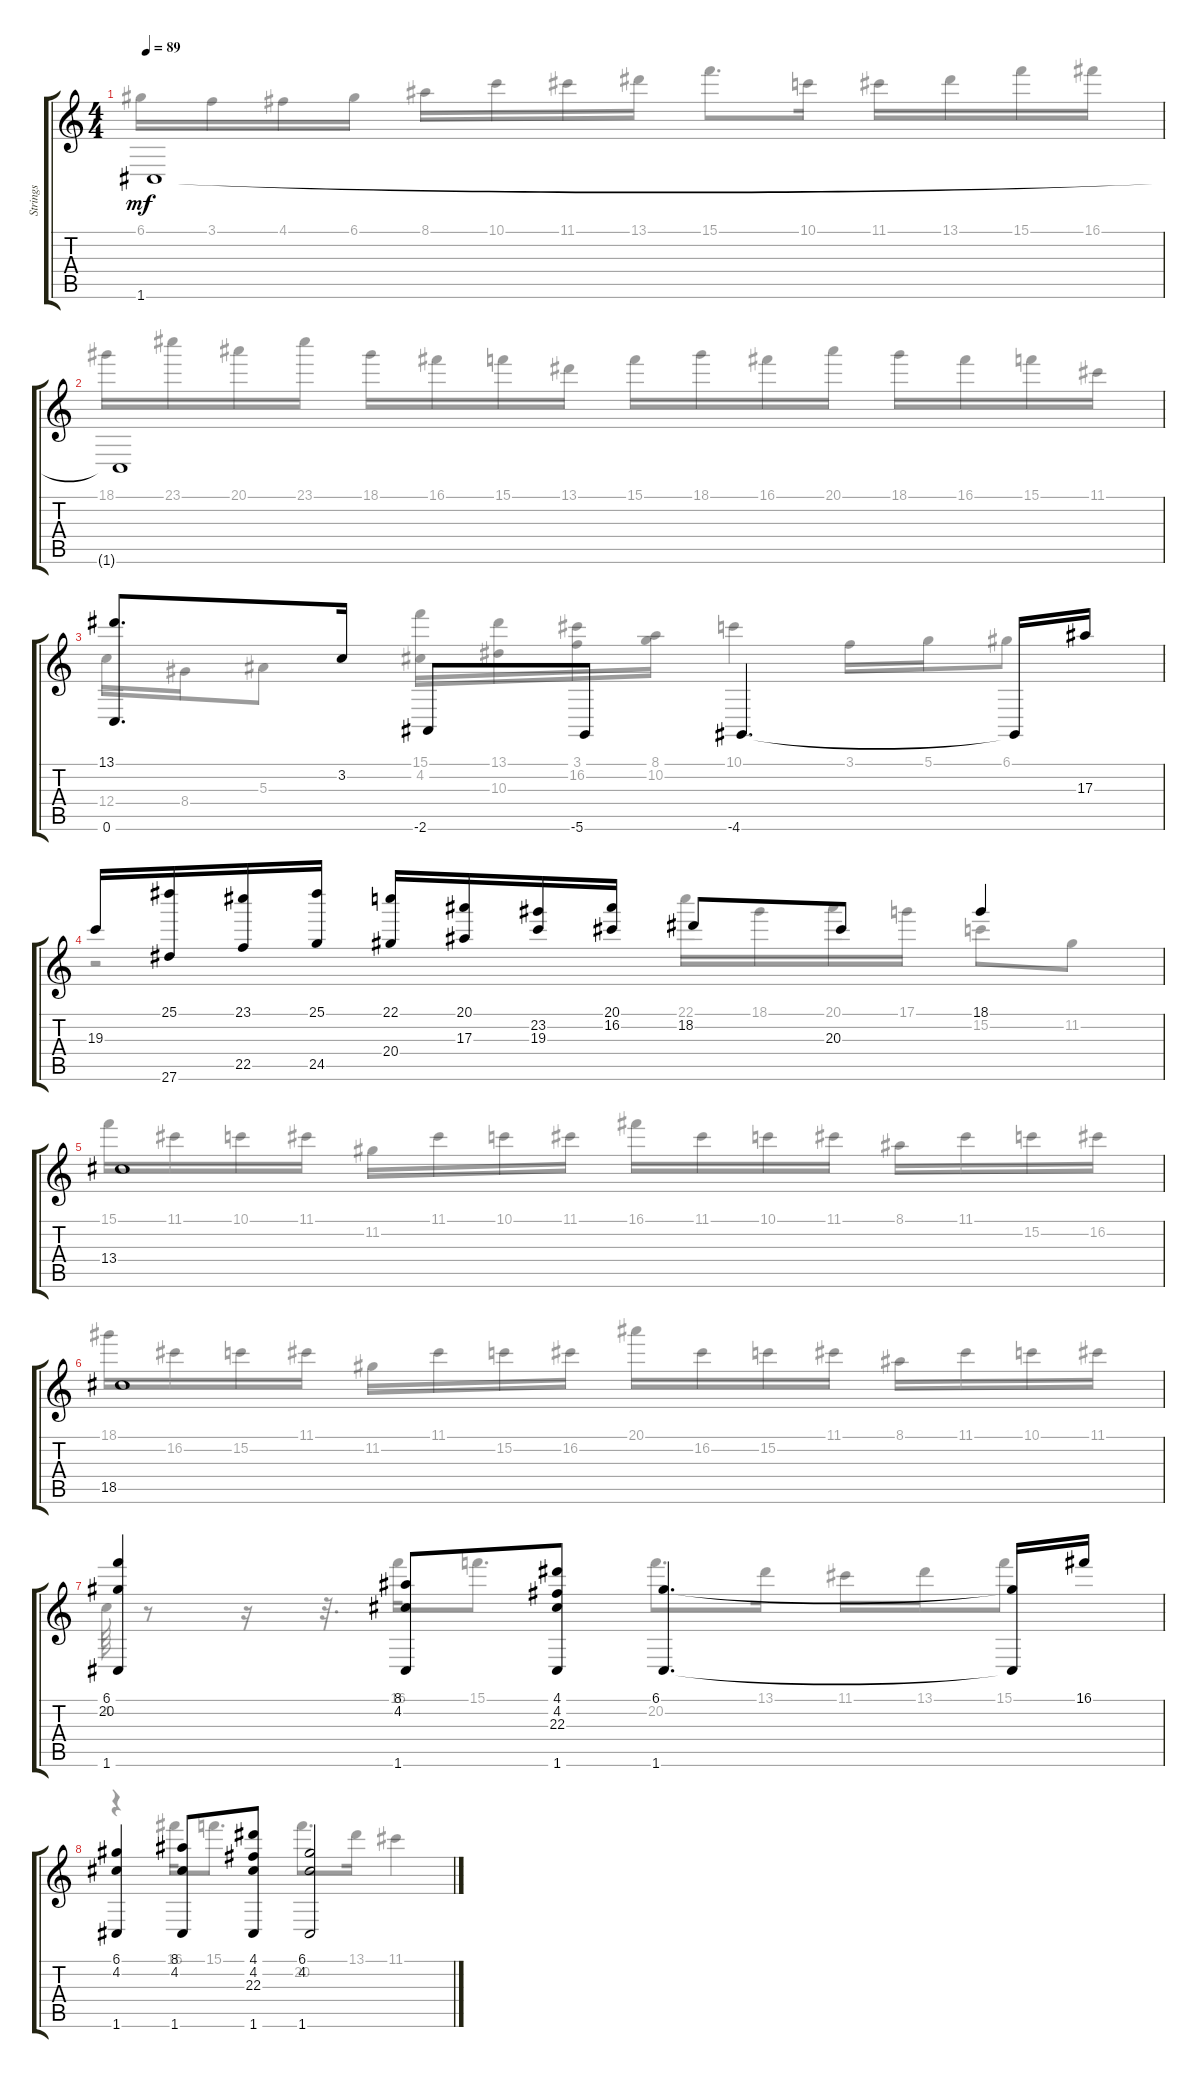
\track ("Strings" "Strings") {instrument electricguitarclean}
\staff {score tabs}
\tuning (D4 A3 F3 C3 G2 C2) {hide}
\voice
\ts (4 4)
\tempo 89
\clef g2
\ks aminor
1.6.1{dy mf} |
1.6{t}.1 |
(13.1 0.6).8{d} 3.2.16 -2.6.8 -5.6.8 -4.6.4{d} -4.6{t}.16 17.3.16 |
19.3.16 (25.1 27.6).16 (23.1 22.5).16 (25.1 24.5).16 (22.1 20.4).16 (20.1 17.3).16 (23.2 19.3).16 (20.1 16.2).16 18.2.8 20.3.8 18.1.4 |
13.4.1 |
18.5.1 |
(6.1 20.2 1.6).4 (8.1 4.2 1.6).8 (4.1 4.2 22.3 1.6).8 (6.1 1.6).4{d} (6.1{t} 1.6{t}).16 16.1.16 |
(6.1 4.2 1.6).4 (8.1 4.2 1.6).8 (4.1 4.2 22.3 1.6).8 (6.1 4.2 1.6).2
\voice
\clef g2
\ottava regular
\simile none
\ks aminor
6.1.16{dy mf} 3.1.16 4.1.16 6.1.16 8.1.16 10.1.16 11.1.16 13.1.16 15.1.8{d} 10.1.16 11.1.16 13.1.16 15.1.16 16.1.16 |
18.1.16 23.1.16 20.1.16 23.1.16 18.1.16 16.1.16 15.1.16 13.1.16 15.1.16 18.1.16 16.1.16 20.1.16 18.1.16 16.1.16 15.1.16 11.1.16 |
12.4.16 8.4.16 5.3.8 (15.1 4.2).16 (13.1 10.3).16 (3.1 16.2).16 (8.1 10.2).16 10.1.4 3.1.16 5.1.16 6.1.8 |
r.2 22.1.16 18.1.16 20.1.16 17.1.16 15.2.8 11.2.8 |
15.1.16 11.1.16 10.1.16 11.1.16 11.2.16 11.1.16 10.1.16 11.1.16 16.1.16 11.1.16 10.1.16 11.1.16 8.1.16 11.1.16 15.2.16 16.2.16 |
18.1.16 16.2.16 15.2.16 11.1.16 11.2.16 11.1.16 15.2.16 16.2.16 20.1.16 16.2.16 15.2.16 11.1.16 8.1.16 11.1.16 10.1.16 11.1.16 |
4.2.64 r.8 r.16 r.32{d} 16.1.16 15.1.8{d} 20.2.8{d} 13.1.16 11.1.16 13.1.16 15.1.8 |
r.4 16.1.16 15.1.8{d} 20.2.8{d} 13.1.16 11.1.4
